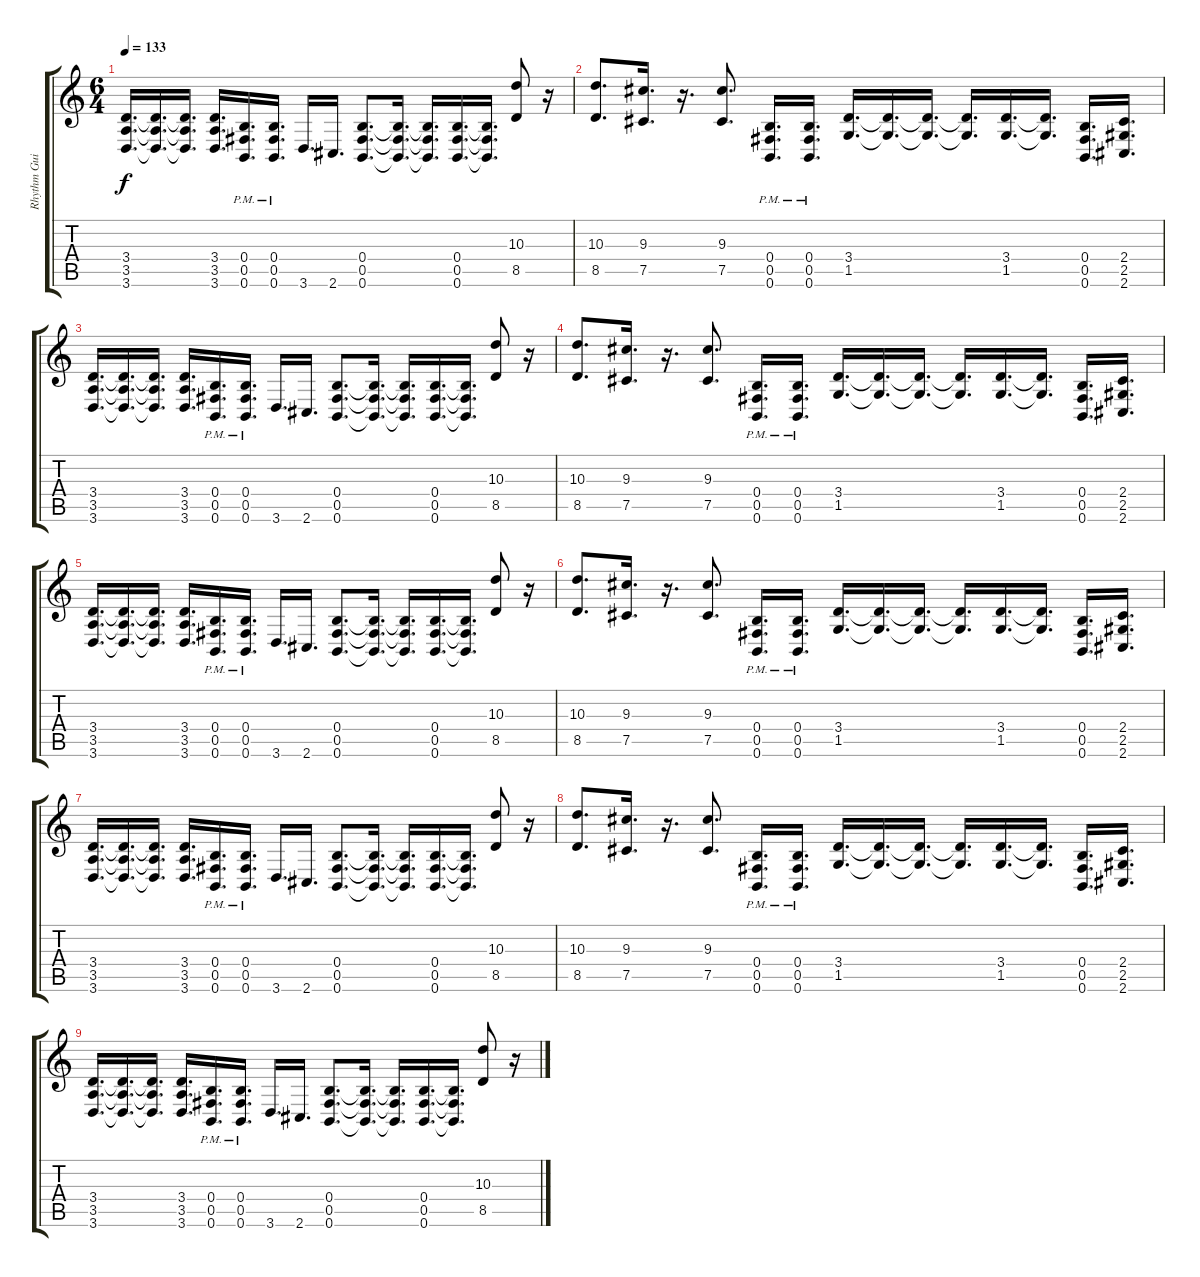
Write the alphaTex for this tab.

\track ("Rhythm Guitar" "Rhythm Gui") {instrument electricguitarjazz}
\staff {score tabs}
\tuning (Db4 Ab3 E3 B2 Gb2 B1) {hide}
\ts (6 4)
\tempo 133
\clef g2
\ks c
(3.4 3.5 3.6).16{d dy f} (3.4{t} 3.5{t} 3.6{t}).16{d} (3.4{t} 3.5{t} 3.6{t}).16{d} (3.4 3.5 3.6).16{d} (0.4{pm} 0.5{pm} 0.6{pm}).16{d} (0.4{pm} 0.5{pm} 0.6{pm}).16{d} 3.6.16{d} 2.6.16{d} (0.4 0.5 0.6).8{d} (0.4{t} 0.5{t} 0.6{t}).16{d} (0.4{t} 0.5{t} 0.6{t}).16{d} (0.4 0.5 0.6).16{d} (0.4{t} 0.5{t} 0.6{t}).16{d} (10.3 8.5).8 r.16 |
(10.3 8.5).8{d} (9.3 7.5).16{d} r.16{d} (9.3 7.5).8{d} (0.4{pm} 0.5{pm} 0.6{pm}).16{d} (0.4{pm} 0.5{pm} 0.6{pm}).16{d} (3.4 1.5).16{d volume 16 balance 8} (3.4{t} 1.5{t}).16{d} (3.4{t} 1.5{t}).16{d} (3.4{t} 1.5{t}).16{d} (3.4 1.5).16{d} (3.4{t} 1.5{t}).16{d} (0.4 0.5 0.6).16{d balance 16} (2.4 2.5 2.6).16{d} |
(3.4 3.5 3.6).16{d} (3.4{t} 3.5{t} 3.6{t}).16{d} (3.4{t} 3.5{t} 3.6{t}).16{d} (3.4 3.5 3.6).16{d} (0.4{pm} 0.5{pm} 0.6{pm}).16{d} (0.4{pm} 0.5{pm} 0.6{pm}).16{d} 3.6.16{d} 2.6.16{d} (0.4 0.5 0.6).8{d} (0.4{t} 0.5{t} 0.6{t}).16{d} (0.4{t} 0.5{t} 0.6{t}).16{d} (0.4 0.5 0.6).16{d} (0.4{t} 0.5{t} 0.6{t}).16{d} (10.3 8.5).8 r.16 |
(10.3 8.5).8{d} (9.3 7.5).16{d} r.16{d} (9.3 7.5).8{d} (0.4{pm} 0.5{pm} 0.6{pm}).16{d} (0.4{pm} 0.5{pm} 0.6{pm}).16{d} (3.4 1.5).16{d balance 8} (3.4{t} 1.5{t}).16{d} (3.4{t} 1.5{t}).16{d} (3.4{t} 1.5{t}).16{d} (3.4 1.5).16{d} (3.4{t} 1.5{t}).16{d} (0.4 0.5 0.6).16{d balance 16} (2.4 2.5 2.6).16{d} |
(3.4 3.5 3.6).16{d} (3.4{t} 3.5{t} 3.6{t}).16{d} (3.4{t} 3.5{t} 3.6{t}).16{d} (3.4 3.5 3.6).16{d} (0.4{pm} 0.5{pm} 0.6{pm}).16{d} (0.4{pm} 0.5{pm} 0.6{pm}).16{d} 3.6.16{d} 2.6.16{d} (0.4 0.5 0.6).8{d} (0.4{t} 0.5{t} 0.6{t}).16{d} (0.4{t} 0.5{t} 0.6{t}).16{d} (0.4 0.5 0.6).16{d} (0.4{t} 0.5{t} 0.6{t}).16{d} (10.3 8.5).8 r.16 |
(10.3 8.5).8{d volume 0} (9.3 7.5).16{d} r.16{d} (9.3 7.5).8{d} (0.4{pm} 0.5{pm} 0.6{pm}).16{d} (0.4{pm} 0.5{pm} 0.6{pm}).16{d} (3.4 1.5).16{d volume 16 balance 8} (3.4{t} 1.5{t}).16{d} (3.4{t} 1.5{t}).16{d} (3.4{t} 1.5{t}).16{d} (3.4 1.5).16{d} (3.4{t} 1.5{t}).16{d} (0.4 0.5 0.6).16{d balance 16} (2.4 2.5 2.6).16{d} |
(3.4 3.5 3.6).16{d} (3.4{t} 3.5{t} 3.6{t}).16{d} (3.4{t} 3.5{t} 3.6{t}).16{d} (3.4 3.5 3.6).16{d} (0.4{pm} 0.5{pm} 0.6{pm}).16{d} (0.4{pm} 0.5{pm} 0.6{pm}).16{d} 3.6.16{d} 2.6.16{d} (0.4 0.5 0.6).8{d} (0.4{t} 0.5{t} 0.6{t}).16{d} (0.4{t} 0.5{t} 0.6{t}).16{d} (0.4 0.5 0.6).16{d} (0.4{t} 0.5{t} 0.6{t}).16{d} (10.3 8.5).8 r.16 |
(10.3 8.5).8{d} (9.3 7.5).16{d} r.16{d} (9.3 7.5).8{d} (0.4{pm} 0.5{pm} 0.6{pm}).16{d} (0.4{pm} 0.5{pm} 0.6{pm}).16{d} (3.4 1.5).16{d balance 8} (3.4{t} 1.5{t}).16{d} (3.4{t} 1.5{t}).16{d} (3.4{t} 1.5{t}).16{d} (3.4 1.5).16{d} (3.4{t} 1.5{t}).16{d} (0.4 0.5 0.6).16{d balance 16} (2.4 2.5 2.6).16{d} |
(3.4 3.5 3.6).16{d} (3.4{t} 3.5{t} 3.6{t}).16{d} (3.4{t} 3.5{t} 3.6{t}).16{d} (3.4 3.5 3.6).16{d} (0.4{pm} 0.5{pm} 0.6{pm}).16{d} (0.4{pm} 0.5{pm} 0.6{pm}).16{d} 3.6.16{d} 2.6.16{d} (0.4 0.5 0.6).8{d} (0.4{t} 0.5{t} 0.6{t}).16{d} (0.4{t} 0.5{t} 0.6{t}).16{d} (0.4 0.5 0.6).16{d} (0.4{t} 0.5{t} 0.6{t}).16{d} (10.3 8.5).8 r.16
